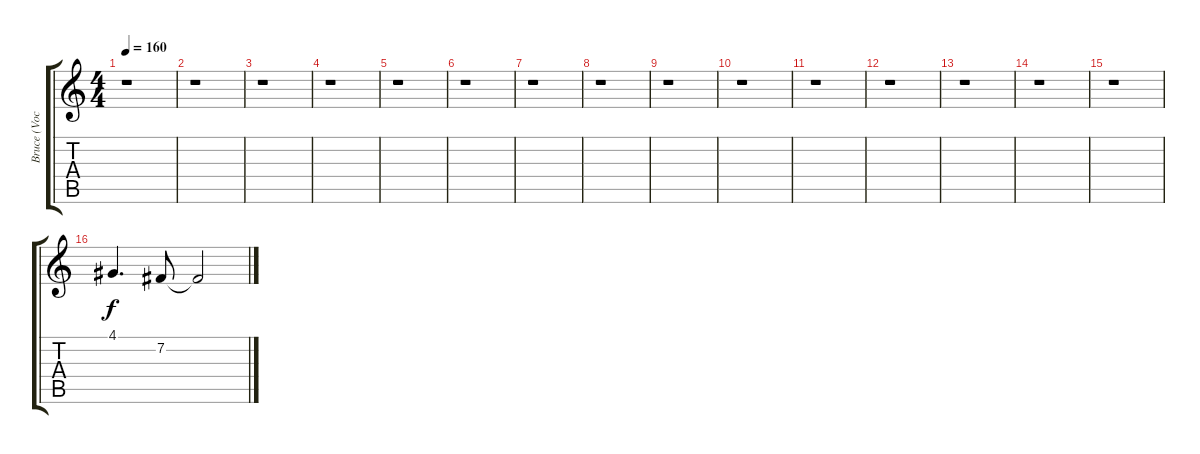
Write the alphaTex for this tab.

\track ("Bruce (Vocals)" "Bruce (Voc") {instrument cello}
\staff {score tabs}
\tuning (E4 B3 G3 D3 A2 E2) {hide}
\ts (4 4)
\tempo 160
\clef g2
\ks c
r.1{dy f} |
r.1 |
r.1 |
r.1 |
r.1 |
r.1 |
r.1 |
r.1 |
r.1 |
r.1 |
r.1 |
r.1 |
r.1 |
r.1 |
r.1 |
4.1.4{d} 7.2.8 7.2{t}.2
